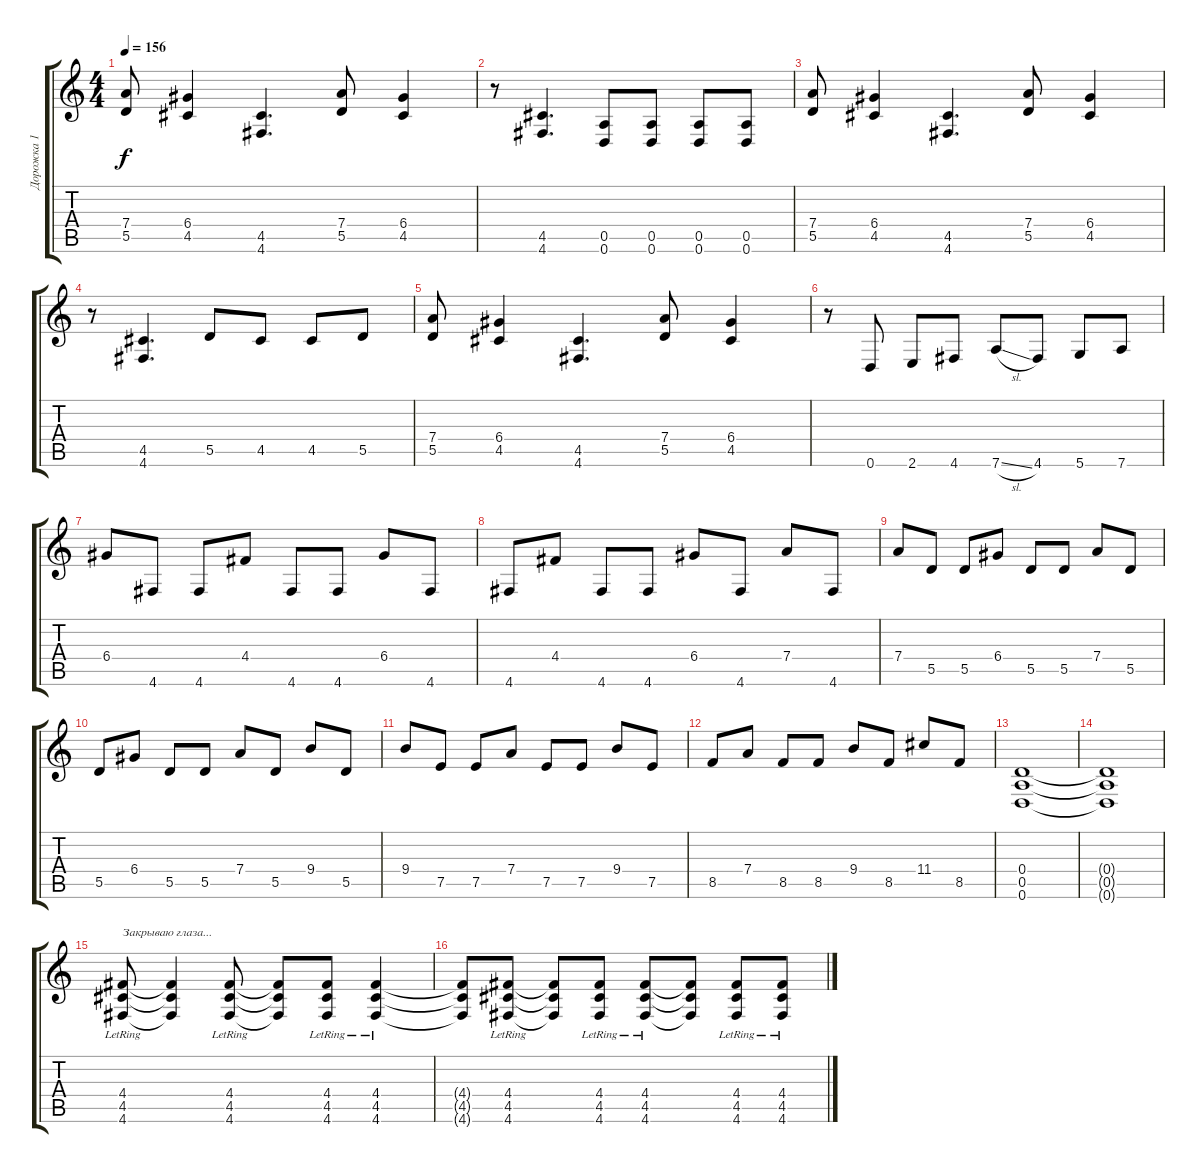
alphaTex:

\track ("Дорожка 1" "Дорожка 1") {instrument electricguitarmuted}
\staff {score tabs}
\tuning (E4 B3 G3 D3 A2 D2) {hide}
\ts (4 4)
\tempo 156
\clef g2
\ks c
(7.4 5.5).8{dy f} (6.4 4.5).4 (4.5 4.6).4{d} (7.4 5.5).8 (6.4 4.5).4 |
r.8 (4.5 4.6).4{d} (0.5 0.6).8 (0.5 0.6).8 (0.5 0.6).8 (0.5 0.6).8 |
(7.4 5.5).8 (6.4 4.5).4 (4.5 4.6).4{d} (7.4 5.5).8 (6.4 4.5).4 |
r.8 (4.5 4.6).4{d} 5.5.8 4.5.8 4.5.8 5.5.8 |
(7.4 5.5).8 (6.4 4.5).4 (4.5 4.6).4{d} (7.4 5.5).8 (6.4 4.5).4 |
r.8 0.6.8 2.6.8 4.6.8 7.6{sl}.8 4.6.8 5.6.8 7.6.8 |
6.4.8 4.6.8 4.6.8 4.4.8 4.6.8 4.6.8 6.4.8 4.6.8 |
4.6.8 4.4.8 4.6.8 4.6.8 6.4.8 4.6.8 7.4.8 4.6.8 |
7.4.8 5.5.8 5.5.8 6.4.8 5.5.8 5.5.8 7.4.8 5.5.8 |
5.5.8 6.4.8 5.5.8 5.5.8 7.4.8 5.5.8 9.4.8 5.5.8 |
9.4.8 7.5.8 7.5.8 7.4.8 7.5.8 7.5.8 9.4.8 7.5.8 |
8.5.8 7.4.8 8.5.8 8.5.8 9.4.8 8.5.8 11.4.8 8.5.8 |
(0.4 0.5 0.6).1 |
(0.4{t} 0.5{t} 0.6{t}).1 |
(4.4{lr} 4.5{lr} 4.6{lr}).8{txt "Закрываю глаза..." instrument electricguitarmuted} (4.4{t} 4.5{t} 4.6{t}).4 (4.4{lr} 4.5{lr} 4.6{lr}).8 (4.4{t} 4.5{t} 4.6{t}).8 (4.4{lr} 4.5{lr} 4.6{lr}).8 (4.4{lr} 4.5{lr} 4.6{lr}).4 |
(4.4{t} 4.5{t} 4.6{t}).8 (4.4{lr} 4.5{lr} 4.6{lr}).8 (4.4{t} 4.5{t} 4.6{t}).8 (4.4{lr} 4.5{lr} 4.6{lr}).8 (4.4{lr} 4.5{lr} 4.6{lr}).8 (4.4{t} 4.5{t} 4.6{t}).8 (4.4{lr} 4.5{lr} 4.6{lr}).8 (4.4{lr} 4.5{lr} 4.6{lr}).8
